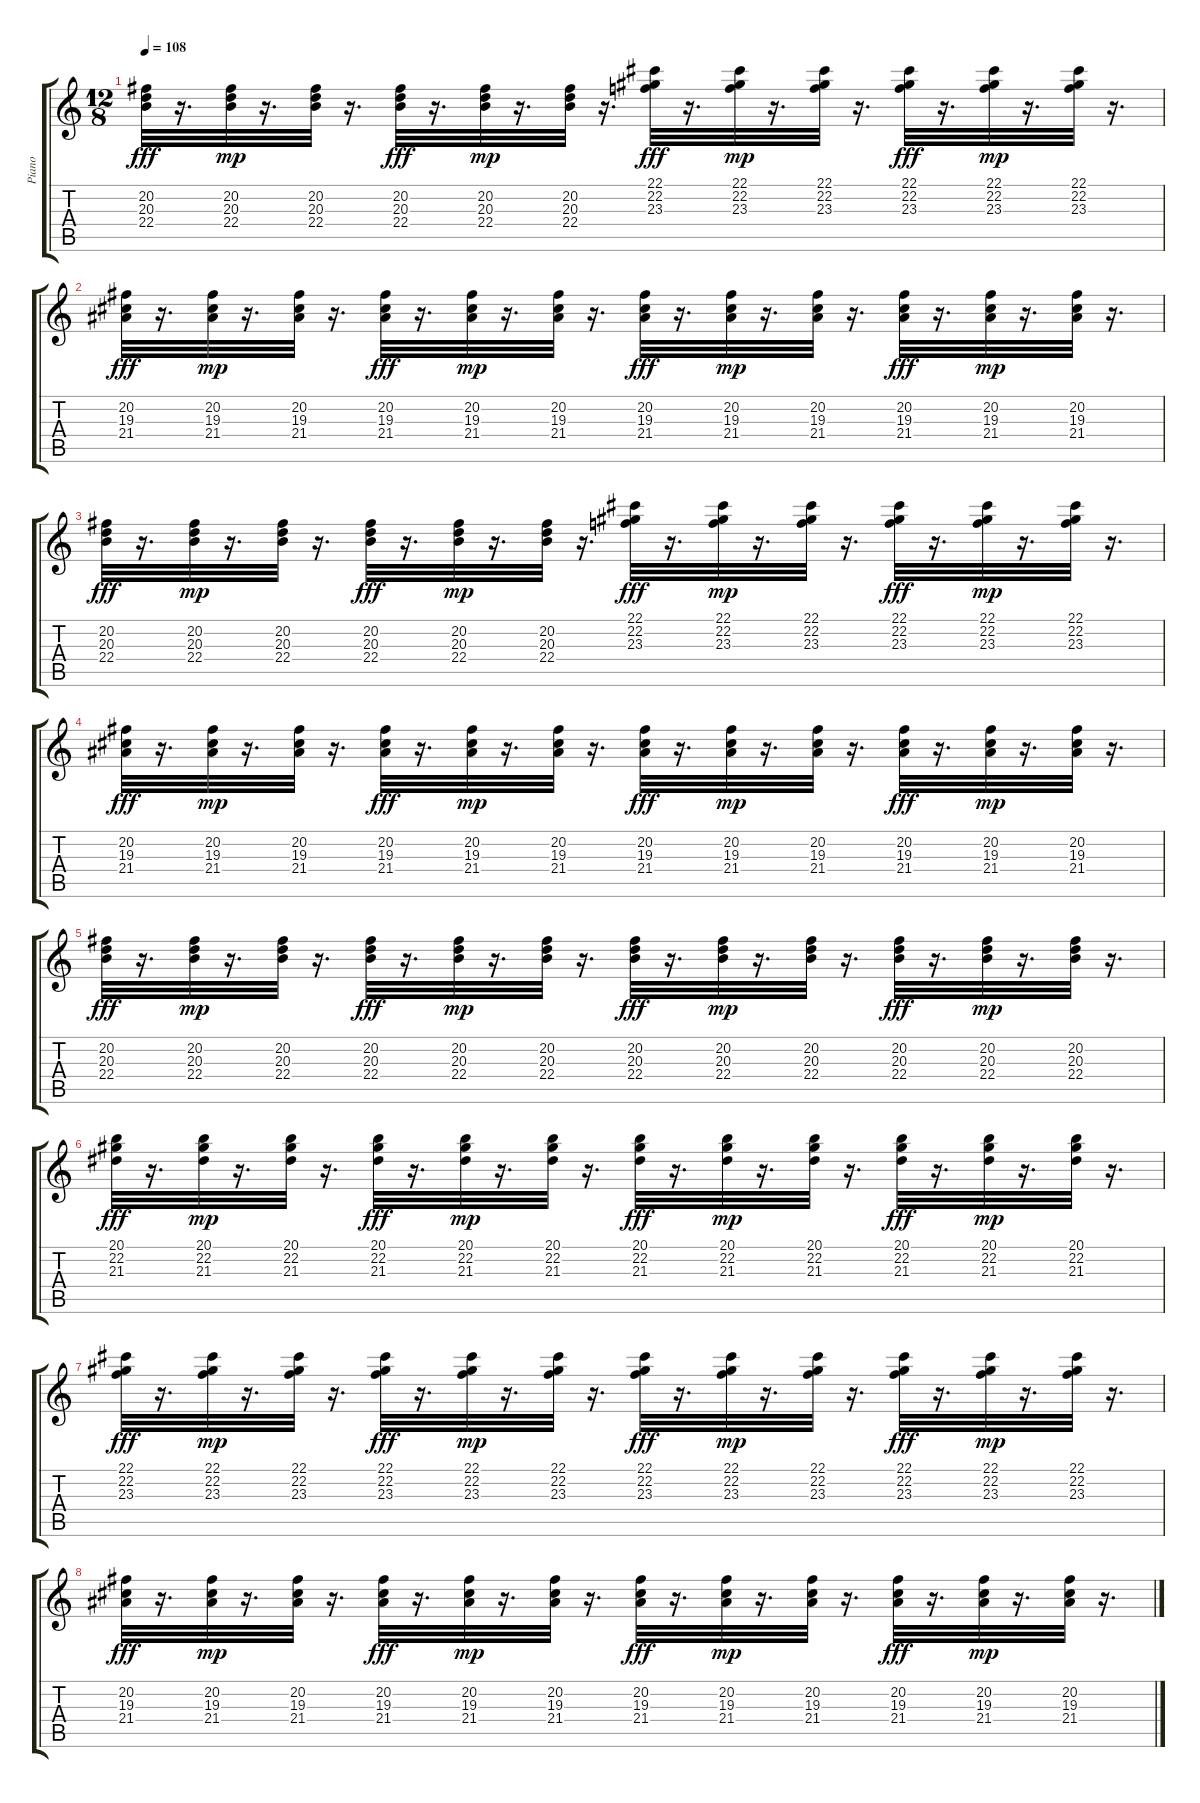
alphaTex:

\track ("Piano" "Piano") {instrument acousticgrandpiano}
\staff {score tabs}
\tuning (Eb4 Bb3 Gb3 Db3 Ab2 Eb2) {hide}
\ts (12 8)
\tempo 108
\clef g2
\ks c
(20.2 20.3 22.4).32{dy fff} r.16{d} (20.2 20.3 22.4).32{dy mp} r.16{d} (20.2 20.3 22.4).32 r.16{d} (20.2 20.3 22.4).32{dy fff} r.16{d} (20.2 20.3 22.4).32{dy mp} r.16{d} (20.2 20.3 22.4).32 r.16{d} (22.1 22.2 23.3).32{dy fff} r.16{d} (22.1 22.2 23.3).32{dy mp} r.16{d} (22.1 22.2 23.3).32 r.16{d} (22.1 22.2 23.3).32{dy fff} r.16{d} (22.1 22.2 23.3).32{dy mp} r.16{d} (22.1 22.2 23.3).32 r.16{d} |
(20.2 19.3 21.4).32{dy fff} r.16{d} (20.2 19.3 21.4).32{dy mp} r.16{d} (20.2 19.3 21.4).32 r.16{d} (20.2 19.3 21.4).32{dy fff} r.16{d} (20.2 19.3 21.4).32{dy mp} r.16{d} (20.2 19.3 21.4).32 r.16{d} (20.2 19.3 21.4).32{dy fff} r.16{d} (20.2 19.3 21.4).32{dy mp} r.16{d} (20.2 19.3 21.4).32 r.16{d} (20.2 19.3 21.4).32{dy fff} r.16{d} (20.2 19.3 21.4).32{dy mp} r.16{d} (20.2 19.3 21.4).32 r.16{d} |
(20.2 20.3 22.4).32{dy fff} r.16{d} (20.2 20.3 22.4).32{dy mp} r.16{d} (20.2 20.3 22.4).32 r.16{d} (20.2 20.3 22.4).32{dy fff} r.16{d} (20.2 20.3 22.4).32{dy mp} r.16{d} (20.2 20.3 22.4).32 r.16{d} (22.1 22.2 23.3).32{dy fff} r.16{d} (22.1 22.2 23.3).32{dy mp} r.16{d} (22.1 22.2 23.3).32 r.16{d} (22.1 22.2 23.3).32{dy fff} r.16{d} (22.1 22.2 23.3).32{dy mp} r.16{d} (22.1 22.2 23.3).32 r.16{d} |
(20.2 19.3 21.4).32{dy fff} r.16{d} (20.2 19.3 21.4).32{dy mp} r.16{d} (20.2 19.3 21.4).32 r.16{d} (20.2 19.3 21.4).32{dy fff} r.16{d} (20.2 19.3 21.4).32{dy mp} r.16{d} (20.2 19.3 21.4).32 r.16{d} (20.2 19.3 21.4).32{dy fff} r.16{d} (20.2 19.3 21.4).32{dy mp} r.16{d} (20.2 19.3 21.4).32 r.16{d} (20.2 19.3 21.4).32{dy fff} r.16{d} (20.2 19.3 21.4).32{dy mp} r.16{d} (20.2 19.3 21.4).32 r.16{d} |
(20.2 20.3 22.4).32{dy fff} r.16{d} (20.2 20.3 22.4).32{dy mp} r.16{d} (20.2 20.3 22.4).32 r.16{d} (20.2 20.3 22.4).32{dy fff} r.16{d} (20.2 20.3 22.4).32{dy mp} r.16{d} (20.2 20.3 22.4).32 r.16{d} (20.2 20.3 22.4).32{dy fff} r.16{d} (20.2 20.3 22.4).32{dy mp} r.16{d} (20.2 20.3 22.4).32 r.16{d} (20.2 20.3 22.4).32{dy fff} r.16{d} (20.2 20.3 22.4).32{dy mp} r.16{d} (20.2 20.3 22.4).32 r.16{d} |
(20.1 22.2 21.3).32{dy fff} r.16{d} (20.1 22.2 21.3).32{dy mp} r.16{d} (20.1 22.2 21.3).32 r.16{d} (20.1 22.2 21.3).32{dy fff} r.16{d} (20.1 22.2 21.3).32{dy mp} r.16{d} (20.1 22.2 21.3).32 r.16{d} (20.1 22.2 21.3).32{dy fff} r.16{d} (20.1 22.2 21.3).32{dy mp} r.16{d} (20.1 22.2 21.3).32 r.16{d} (20.1 22.2 21.3).32{dy fff} r.16{d} (20.1 22.2 21.3).32{dy mp} r.16{d} (20.1 22.2 21.3).32 r.16{d} |
(22.1 22.2 23.3).32{dy fff} r.16{d} (22.1 22.2 23.3).32{dy mp} r.16{d} (22.1 22.2 23.3).32 r.16{d} (22.1 22.2 23.3).32{dy fff} r.16{d} (22.1 22.2 23.3).32{dy mp} r.16{d} (22.1 22.2 23.3).32 r.16{d} (22.1 22.2 23.3).32{dy fff} r.16{d} (22.1 22.2 23.3).32{dy mp} r.16{d} (22.1 22.2 23.3).32 r.16{d} (22.1 22.2 23.3).32{dy fff} r.16{d} (22.1 22.2 23.3).32{dy mp} r.16{d} (22.1 22.2 23.3).32 r.16{d} |
(20.2 19.3 21.4).32{dy fff} r.16{d} (20.2 19.3 21.4).32{dy mp} r.16{d} (20.2 19.3 21.4).32 r.16{d} (20.2 19.3 21.4).32{dy fff} r.16{d} (20.2 19.3 21.4).32{dy mp} r.16{d} (20.2 19.3 21.4).32 r.16{d} (20.2 19.3 21.4).32{dy fff} r.16{d} (20.2 19.3 21.4).32{dy mp} r.16{d} (20.2 19.3 21.4).32 r.16{d} (20.2 19.3 21.4).32{dy fff} r.16{d} (20.2 19.3 21.4).32{dy mp} r.16{d} (20.2 19.3 21.4).32 r.16{d}
